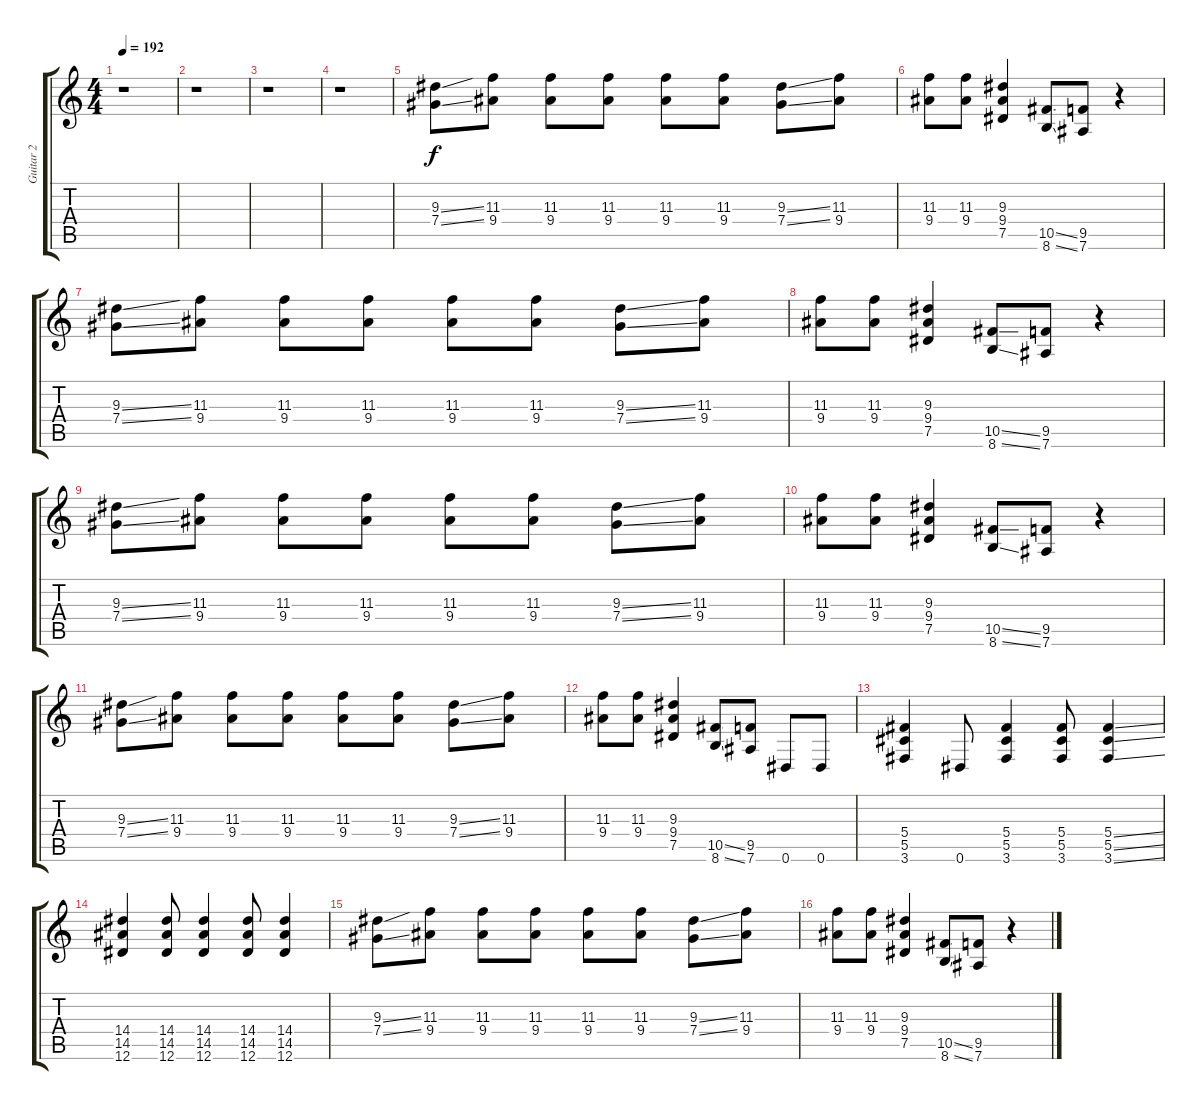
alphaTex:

\track ("Guitar 2" "Guitar 2") {instrument overdrivenguitar}
\staff {score tabs}
\tuning (Eb4 Bb3 Gb3 Db3 Ab2 Eb2) {hide}
\ts (4 4)
\tempo 192
\clef g2
\ks c
r.1{dy f instrument overdrivenguitar} |
r.1 |
r.1 |
r.1 |
(9.3{ss} 7.4{ss}).8 (11.3 9.4).8 (11.3 9.4).8 (11.3 9.4).8 (11.3 9.4).8 (11.3 9.4).8 (9.3{ss} 7.4{ss}).8 (11.3 9.4).8 |
(11.3 9.4).8 (11.3 9.4).8 (9.3 9.4 7.5).4 (10.5{ss} 8.6{ss}).8 (9.5 7.6).8 r.4 |
(9.3{ss} 7.4{ss}).8 (11.3 9.4).8 (11.3 9.4).8 (11.3 9.4).8 (11.3 9.4).8 (11.3 9.4).8 (9.3{ss} 7.4{ss}).8 (11.3 9.4).8 |
(11.3 9.4).8 (11.3 9.4).8 (9.3 9.4 7.5).4 (10.5{ss} 8.6{ss}).8 (9.5 7.6).8 r.4 |
(9.3{ss} 7.4{ss}).8 (11.3 9.4).8 (11.3 9.4).8 (11.3 9.4).8 (11.3 9.4).8 (11.3 9.4).8 (9.3{ss} 7.4{ss}).8 (11.3 9.4).8 |
(11.3 9.4).8 (11.3 9.4).8 (9.3 9.4 7.5).4 (10.5{ss} 8.6{ss}).8 (9.5 7.6).8 r.4 |
(9.3{ss} 7.4{ss}).8 (11.3 9.4).8 (11.3 9.4).8 (11.3 9.4).8 (11.3 9.4).8 (11.3 9.4).8 (9.3{ss} 7.4{ss}).8 (11.3 9.4).8 |
(11.3 9.4).8 (11.3 9.4).8 (9.3 9.4 7.5).4 (10.5{ss} 8.6{ss}).8 (9.5 7.6).8 0.6.8 0.6.8 |
(5.4 5.5 3.6).4 0.6.8 (5.4 5.5 3.6).4 (5.4 5.5 3.6).8 (5.4{ss} 5.5{ss} 3.6{ss}).4 |
(14.4 14.5 12.6).4 (14.4 14.5 12.6).8 (14.4 14.5 12.6).4 (14.4 14.5 12.6).8 (14.4 14.5 12.6).4 |
(9.3{ss} 7.4{ss}).8 (11.3 9.4).8 (11.3 9.4).8 (11.3 9.4).8 (11.3 9.4).8 (11.3 9.4).8 (9.3{ss} 7.4{ss}).8 (11.3 9.4).8 |
(11.3 9.4).8 (11.3 9.4).8 (9.3 9.4 7.5).4 (10.5{ss} 8.6{ss}).8 (9.5 7.6).8 r.4
